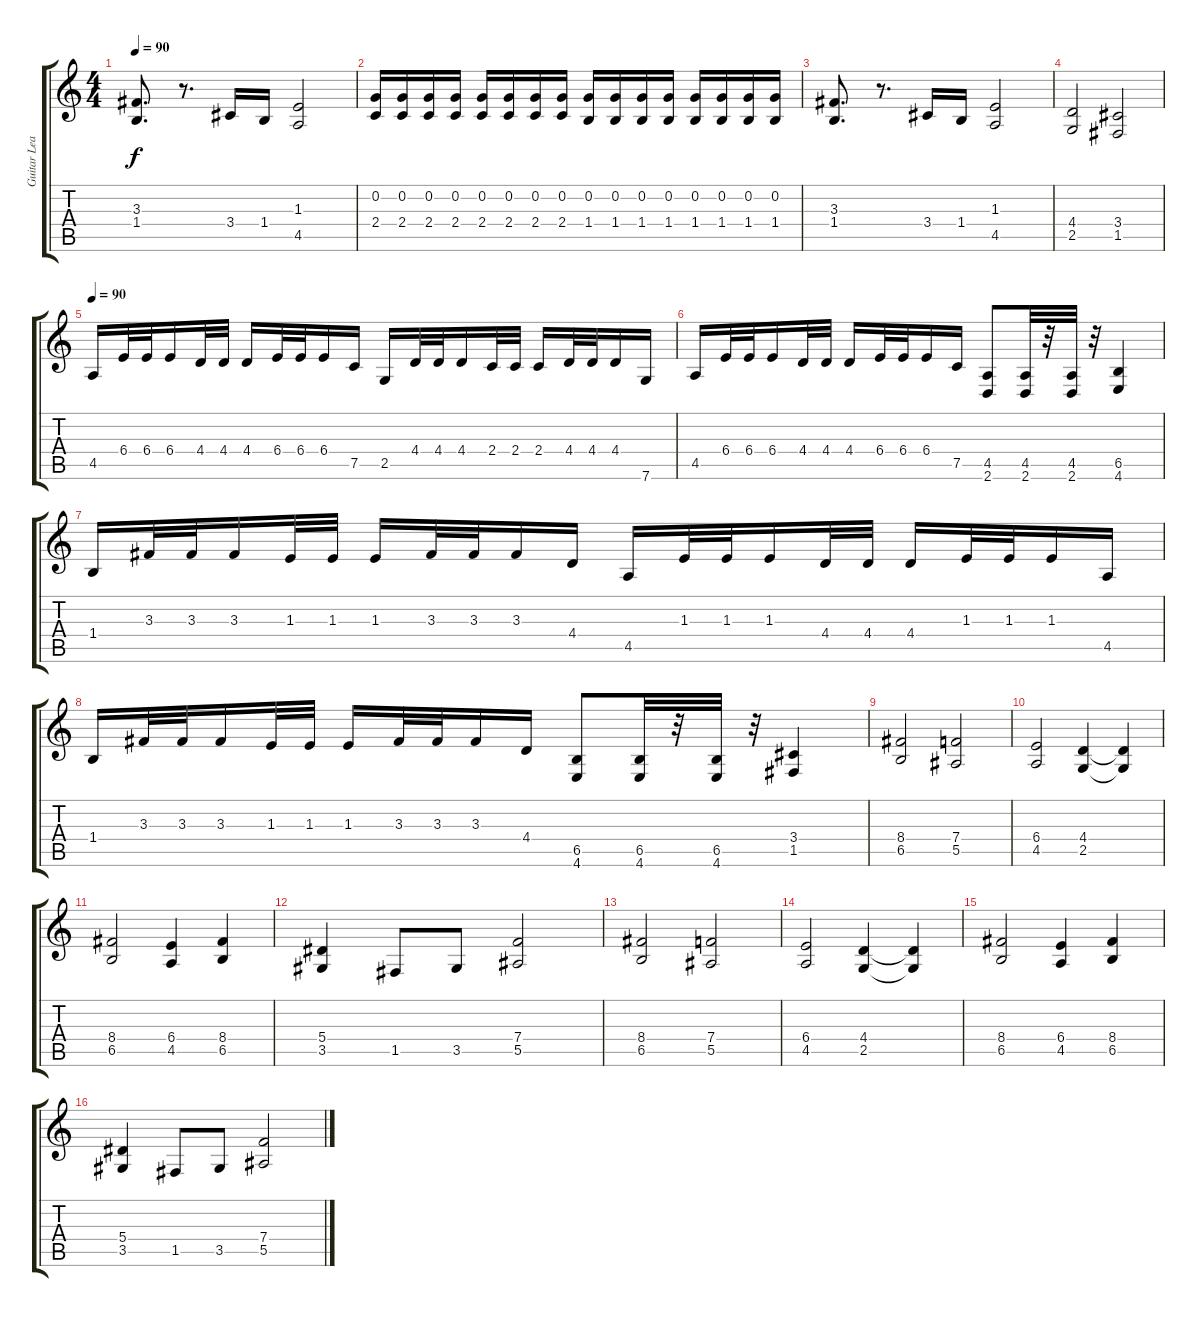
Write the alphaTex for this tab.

\track ("Guitar Leader" "Guitar Lea") {instrument distortionguitar}
\staff {score tabs}
\tuning (C4 G3 Eb3 Bb2 F2 C2) {hide}
\ts (4 4)
\tempo 90
\clef g2
\ks c
(3.3 1.4).8{d dy f} r.8{d} 3.4.16 1.4.16 (1.3 4.5).2 |
(0.2 2.4).16 (0.2 2.4).16 (0.2 2.4).16 (0.2 2.4).16 (0.2 2.4).16 (0.2 2.4).16 (0.2 2.4).16 (0.2 2.4).16 (0.2 1.4).16 (0.2 1.4).16 (0.2 1.4).16 (0.2 1.4).16 (0.2 1.4).16 (0.2 1.4).16 (0.2 1.4).16 (0.2 1.4).16 |
(3.3 1.4).8{d} r.8{d} 3.4.16 1.4.16 (1.3 4.5).2 |
(4.4 2.5).2 (3.4 1.5).2 |
\tempo 90
4.5.16 6.4.32 6.4.32 6.4.16 4.4.32 4.4.32 4.4.16 6.4.32 6.4.32 6.4.16 7.5.16 2.5.16 4.4.32 4.4.32 4.4.16 2.4.32 2.4.32 2.4.16 4.4.32 4.4.32 4.4.16 7.6.16 |
4.5.16 6.4.32 6.4.32 6.4.16 4.4.32 4.4.32 4.4.16 6.4.32 6.4.32 6.4.16 7.5.16 (4.5 2.6).8 (4.5 2.6).32 r.32 (4.5 2.6).32 r.32 (6.5 4.6).4 |
1.4.16 3.3.32 3.3.32 3.3.16 1.3.32 1.3.32 1.3.16 3.3.32 3.3.32 3.3.16 4.4.16 4.5.16 1.3.32 1.3.32 1.3.16 4.4.32 4.4.32 4.4.16 1.3.32 1.3.32 1.3.16 4.5.16 |
1.4.16 3.3.32 3.3.32 3.3.16 1.3.32 1.3.32 1.3.16 3.3.32 3.3.32 3.3.16 4.4.16 (6.5 4.6).8 (6.5 4.6).32 r.32 (6.5 4.6).32 r.32 (3.4 1.5).4 |
(8.4 6.5).2 (7.4 5.5).2 |
(6.4 4.5).2 (4.4 2.5).4 (4.4{t} 2.5{t}).4 |
(8.4 6.5).2 (6.4 4.5).4 (8.4 6.5).4 |
(5.4 3.5).4 1.5.8 3.5.8 (7.4 5.5).2 |
(8.4 6.5).2 (7.4 5.5).2 |
(6.4 4.5).2 (4.4 2.5).4 (4.4{t} 2.5{t}).4 |
(8.4 6.5).2 (6.4 4.5).4 (8.4 6.5).4 |
(5.4 3.5).4 1.5.8 3.5.8 (7.4 5.5).2
